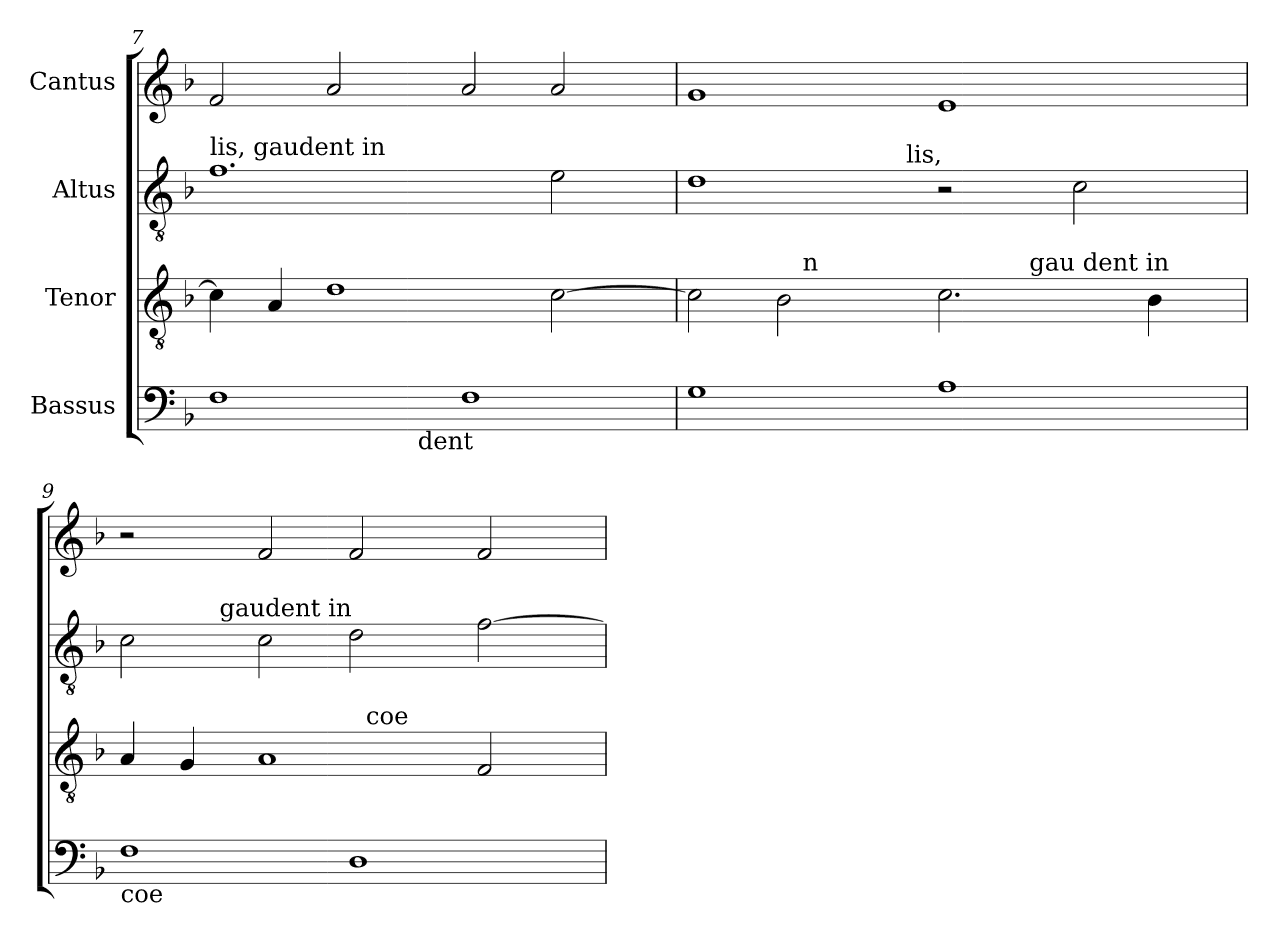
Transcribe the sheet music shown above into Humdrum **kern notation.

**kern	**kern	**kern	**kern
*part4	*part3	*part2	*part1
*staff4	*staff3	*staff2	*staff1
*I"Bassus	*I"Tenor	*I"Altus	*I"Cantus
*clefF4	*clefGv2	*clefGv2	*clefG2
*ITrd7c12	*	*	*
*k[b-]	*k[b-]	*k[b-]	*k[b-]
*F:	*F:	*F:	*F:
=7	=7	=7	=7
!	!	!LO:TX:a:t=lis, gaudent in	!
*^	*	*	*
1FF	2ryy	4c\]	1.f	2f/
.	.	4A/	.	.
.	4ryy	1d	.	2a/
.	16.ryy	.	.	.
!	!LO:TX:b:t=dent	!	!	!
.	1ryy	.	.	.
1FF	.	.	.	2a/
.	.	[>2c\	2e\	2a/
.	8ryy	.	.	.
.	32ryy	.	.	.
=8	=8	=8	=8	=8
!	!	!	!LO:TX:a:t=coe	!
!	!	!LO:TX:a:t=lis,	!	!
!LO:TX:b:t=in	!	!	!	!
*	*	*^	*^	*
*v	*v	*	*^	*	*	*
1GG	2c\]	2ryy	1ryy	1d	2ryy	1g
.	2B-\	16ryy	.	.	4ryy	.
!	!	!LO:TX:a:t=n	!	!	!	!
.	.	1ryy	.	.	.	.
.	.	.	.	.	8ryy	.
.	.	.	.	.	32ryy	.
!	!	!	!	!	!LO:TX:a:t=lis,	!
.	.	.	.	.	1ryy	.
1AA	2.c\	.	4ryy	2r	.	1e
.	.	.	16.ryy	.	.	.
!	!	!	!LO:TX:a:t=gau dent in	!	!	!
.	.	.	2ryy	.	.	.
.	.	.	.	2c\	.	.
.	.	4..ryy	.	.	.	.
.	4B-\	.	.	.	.	.
.	.	.	8ryy	.	.	.
.	.	.	.	.	16.ryy	.
.	.	.	32ryy	.	.	.
=9	=9	=9	=9	=9	=9	=9
!LO:TX:b:t=coe	!	!	!	!	!	!
*	*	*v	*v	*	*	*
1FF	4A/	1ryy	2c\	4.ryy	2r
.	4G/	.	.	.	.
!	!	!	!	!LO:TX:a:t=gaudent in	!
.	.	.	.	1ryy	.
.	1A	.	2c\	.	2f/
1DD	.	32ryy	2d\	.	2f/
!	!	!LO:TX:a:t=coe	!	!	!
.	.	2ryy	.	.	.
.	.	.	.	2ryy	.
.	2F/	.	[>2f\	.	2f/
.	.	4...ryy	.	.	.
.	.	.	.	8ryy	.
*	*v	*v	*	*	*
*	*	*v	*v	*
=	=	=	=
*-	*-	*-	*-
